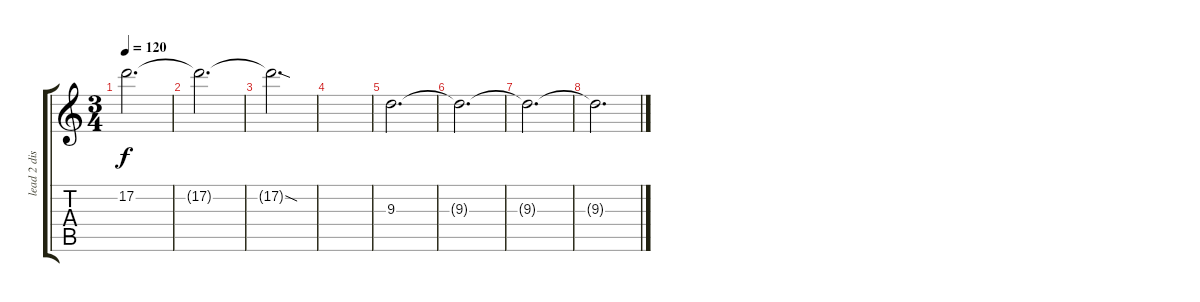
\track ("lead 2 distortion" "lead 2 dis") {instrument distortionguitar}
\staff {score tabs}
\tuning (D4 A3 F3 C3 G2 C2) {hide}
\ts (3 4)
\tempo 120
\clef g2
\ks c
17.2{t}.2{d dy f} |
17.2{t}.2{d} |
17.2{sod t}.2{d} |
|
9.3.2{d} |
9.3{t}.2{d} |
9.3{t}.2{d} |
9.3{t}.2{d}
